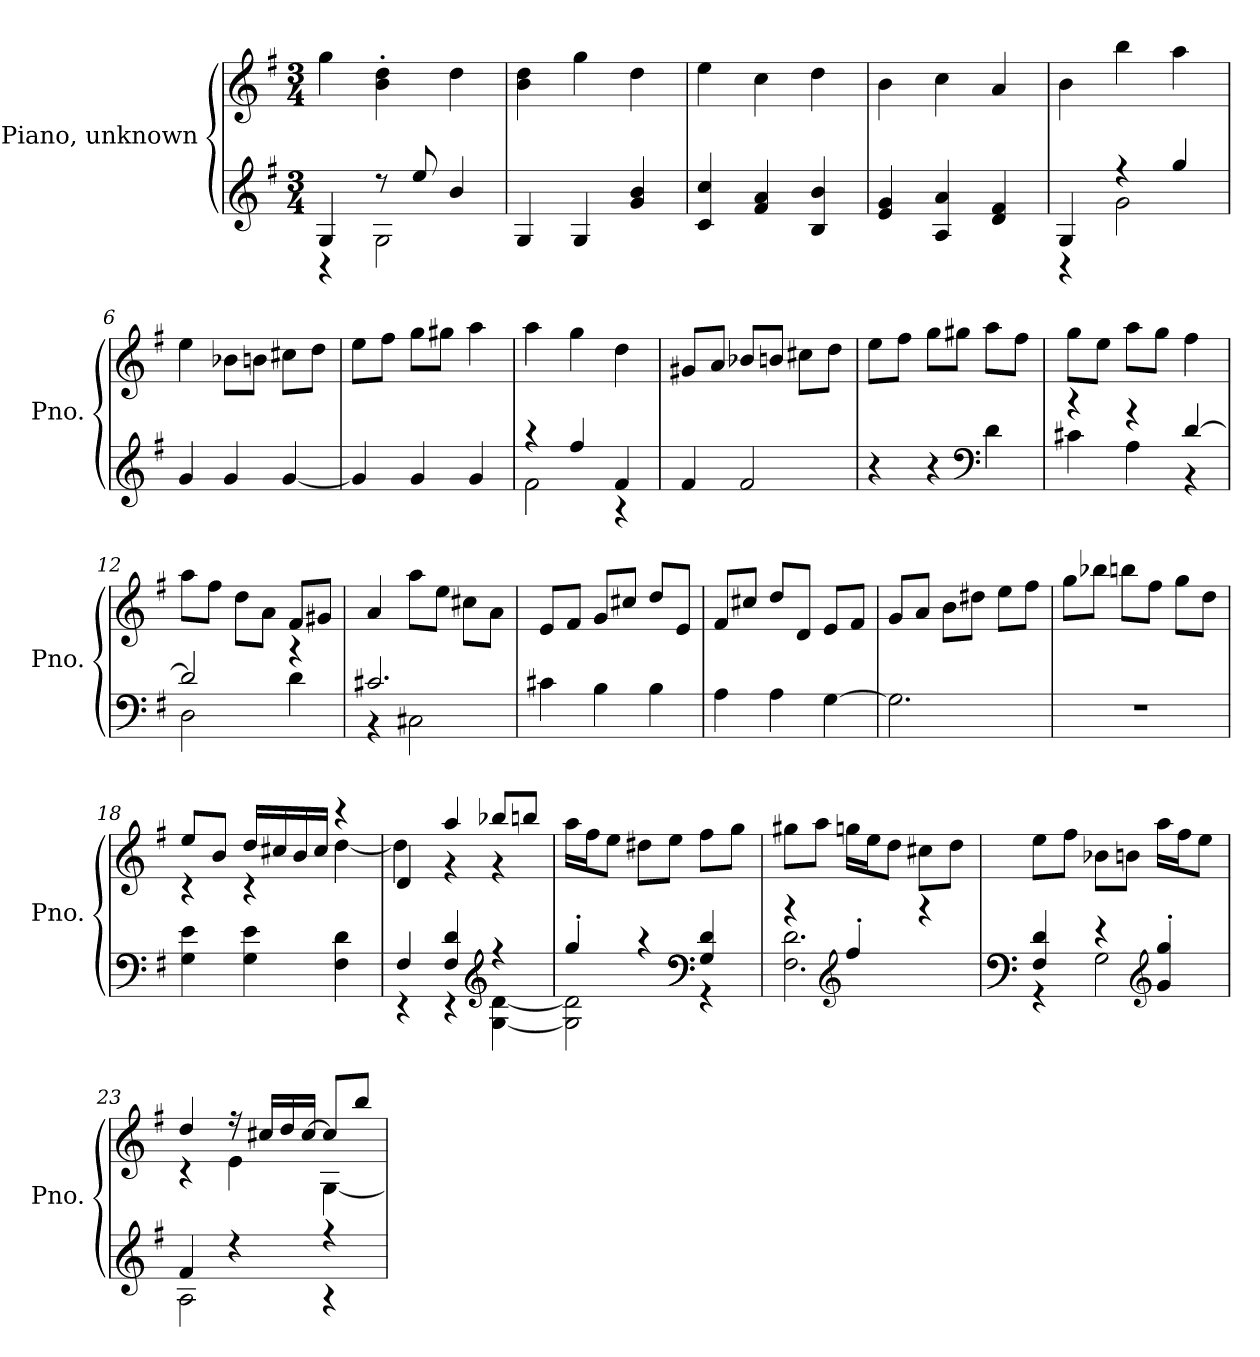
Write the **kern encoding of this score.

**kern	**kern
*part1	*part1
*staff2	*staff1
*I"Piano, unknown	*
*I'Pno.	*
*clefG2	*clefG2
*k[f#]	*k[f#]
*M3/4	*M3/4
*MM184	*MM184
=1	=1
*^	*
4G/	4r	4gg\
8r	2G\	4b\' 4dd\'
8ee/	.	.
4b/	.	4dd\
*v	*v	*
=2	=2
4G/	4b\ 4dd\
4G/	4gg\
4g/ 4b/	4dd\
=3	=3
4c/ 4cc/	4ee\
4f#/ 4a/	4cc\
4B/ 4b/	4dd\
=4	=4
4e/ 4g/	4b\
4A/ 4a/	4cc\
4d/ 4f#/	4a/
=5	=5
*^	*
4G/	4r	4b\
4r	2g\	4bb\
4gg/	.	4aa\
*v	*v	*
=6	=6
4g/	4ee\
4g/	8b-X\L
.	8bn\J
[4g/	8cc#X\L
.	8dd\J
=7	=7
4g/]	8ee\L
.	8ff#\J
4g/	8gg\L
.	8gg#X\J
4g/	4aa\
=8	=8
*^	*
4r	2f#\	4aa\
4ff#/	.	4gg\
4f#/	4r	4dd\
*v	*v	*
!!LO:LB:g=z
=9	=9
4f#/	8g#X/L
.	8a/J
2f#/	8b-X/L
.	8bn/J
.	8cc#X\L
.	8dd\J
=10	=10
4r	8ee\L
.	8ff#\J
4r	8gg\L
.	8gg#X\J
*clefF4	*
4d\	8aa\L
.	8ff#\J
=11	=11
*^	*
4r	4c#X\	8gg\L
.	.	8ee\J
4r	4A\	8aa\L
.	.	8gg\J
[4d/	4r	4ff#\
=12	=12	=12
2d/]	2D\	8aa\L
.	.	8ff#\J
.	.	8dd\L
.	.	8a\J
4r	4d\	8f#/L
.	.	8g#X/J
=13	=13	=13
2.c#X/	4r	4a/
.	2C#X\	8aa\L
.	.	8ee\J
.	.	8cc#X\L
.	.	8a\J
*v	*v	*
!!LO:LB:g=z
=14	=14
4c#X\	8e/L
.	8f#/J
4B\	8g/L
.	8cc#X/J
4B\	8dd/L
.	8e/J
=15	=15
4A\	8f#/L
.	8cc#X/J
4A\	8dd/L
.	8d/J
[4G\	8e/L
.	8f#/J
=16	=16
2.G\]	8g/L
.	8a/J
.	8b\L
.	8dd#X\J
.	8ee\L
.	8ff#\J
=17	=17
2.r	8gg\L
.	8bb-X\J
.	8bbn\L
.	8ff#\J
.	8gg\L
.	8dd\J
=18	=18
*	*^
4G\ 4e\	8ee/L	4r
.	8b/J	.
4G\ 4e\	16dd/LL	4r
.	16cc#X/	.
.	16b/	.
.	16cc#/JJ	.
4F#\ 4d\	4r	[4dd\
!!LO:LB:g=z	!!
=19	=19	=19
*^	*	*
4F#/	4r	4d/	4dd\]
4F#/ 4d/	4r	4aa/	4r
*clefG2	*	*	*
4r	[4G\ [4d\	8bb-X/L	4r
.	.	8bbn/J	.
*	*	*v	*v
=20	=20	=20
4gg'/	2G\] 2d\]	16aa\LL
.	.	16ff#\J
.	.	8ee\J
4r	.	8dd#X\L
.	.	8ee\J
*clefF4	*	*
4G/ 4d/	4r	8ff#\L
.	.	8gg\J
=21	=21	=21
4r	2.F#\ 2.d\	8gg#X\L
.	.	8aa\J
*clefG2	*	*
4ff#'/	.	16ggn\LL
.	.	16ee\J
.	.	8dd\J
4r	.	8cc#X\L
.	.	8dd\J
=22	=22	=22
*clefF4	*	*
4F#/ 4d/	4r	8ee\L
.	.	8ff#\J
4r	2G\	8b-X\L
.	.	8bn\J
*clefG2	*	*
4g/' 4gg/'	.	16aa\LL
.	.	16ff#\J
.	.	8ee\J
!!LO:LB:g=z
=23	=23	=23
*	*	*^
4f#/	2A\	4dd/	4r
4r	.	16r	4e\
.	.	16cc#X/LL	.
.	.	16dd/	.
.	.	[16cc#/JJ	.
4r	4r	8cc#/L]	[4G\
.	.	8bb/J	.
*v	*v	*	*
*	*v	*v
=	=
*-	*-
